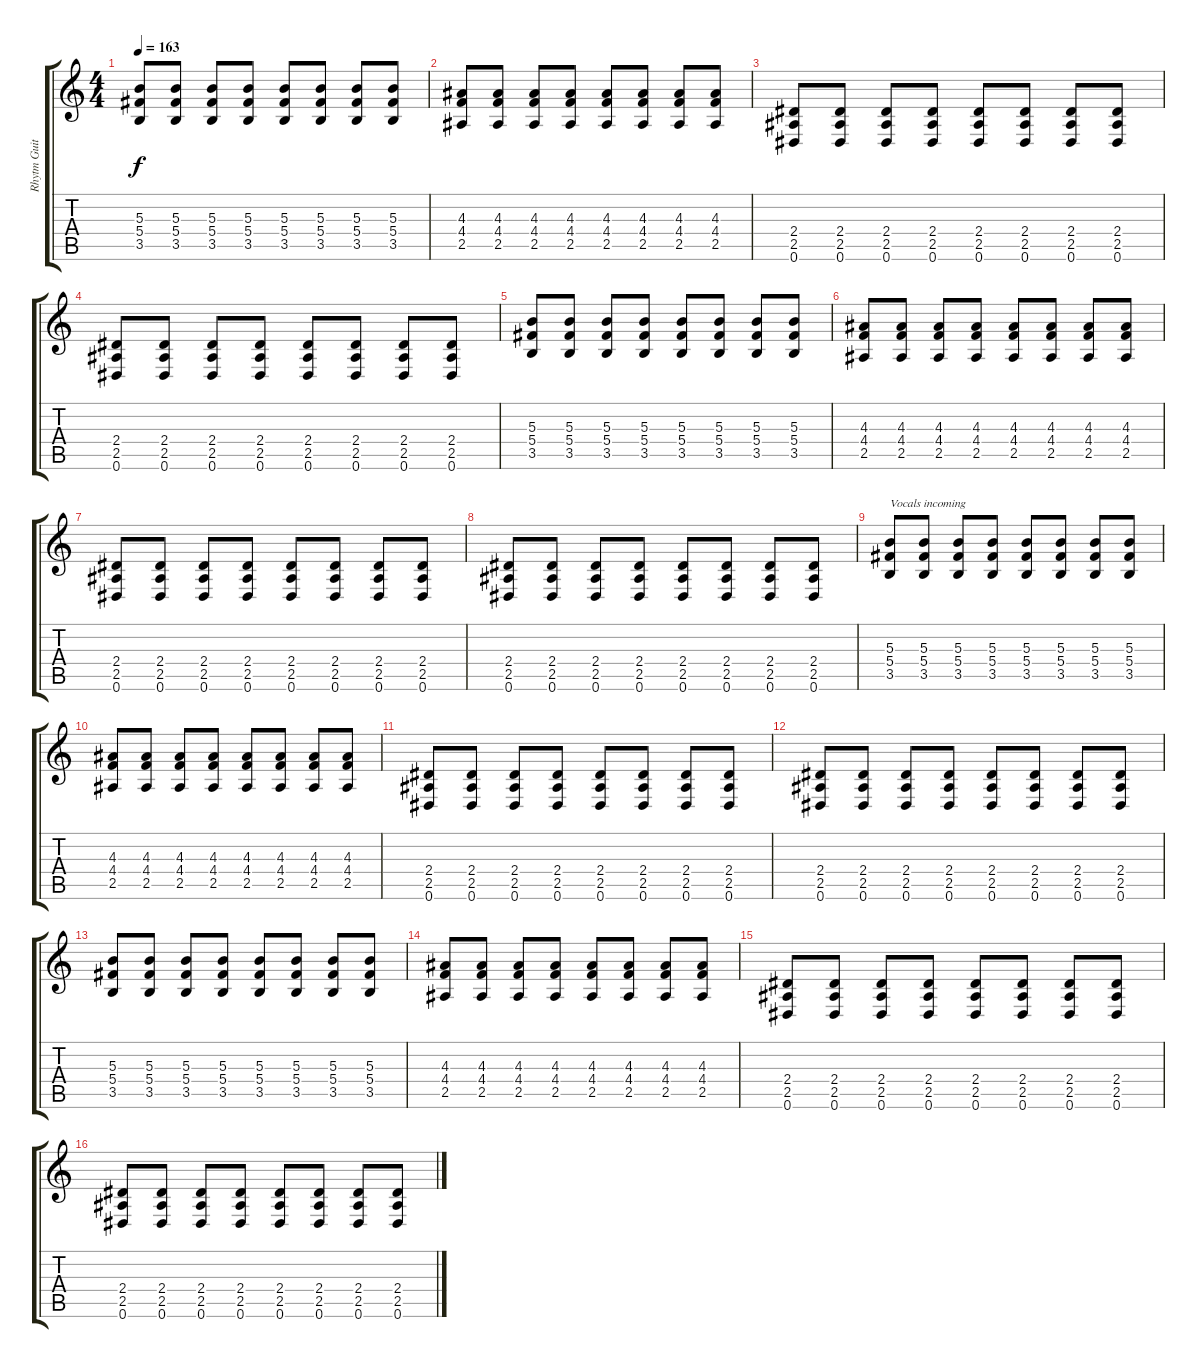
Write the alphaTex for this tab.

\track ("Rhytm Guitar" "Rhytm Guit") {instrument distortionguitar}
\staff {score tabs}
\tuning (Eb4 Bb3 Gb3 Db3 Ab2 Eb2) {hide}
\ts (4 4)
\tempo 163
\clef g2
\ks c
(5.3 5.4 3.5).8{dy f} (5.3 5.4 3.5).8 (5.3 5.4 3.5).8 (5.3 5.4 3.5).8 (5.3 5.4 3.5).8 (5.3 5.4 3.5).8 (5.3 5.4 3.5).8 (5.3 5.4 3.5).8 |
(4.3 4.4 2.5).8 (4.3 4.4 2.5).8 (4.3 4.4 2.5).8 (4.3 4.4 2.5).8 (4.3 4.4 2.5).8 (4.3 4.4 2.5).8 (4.3 4.4 2.5).8 (4.3 4.4 2.5).8 |
(2.4 2.5 0.6).8 (2.4 2.5 0.6).8 (2.4 2.5 0.6).8 (2.4 2.5 0.6).8 (2.4 2.5 0.6).8 (2.4 2.5 0.6).8 (2.4 2.5 0.6).8 (2.4 2.5 0.6).8 |
(2.4 2.5 0.6).8 (2.4 2.5 0.6).8 (2.4 2.5 0.6).8 (2.4 2.5 0.6).8 (2.4 2.5 0.6).8 (2.4 2.5 0.6).8 (2.4 2.5 0.6).8 (2.4 2.5 0.6).8 |
(5.3 5.4 3.5).8 (5.3 5.4 3.5).8 (5.3 5.4 3.5).8 (5.3 5.4 3.5).8 (5.3 5.4 3.5).8 (5.3 5.4 3.5).8 (5.3 5.4 3.5).8 (5.3 5.4 3.5).8 |
(4.3 4.4 2.5).8 (4.3 4.4 2.5).8 (4.3 4.4 2.5).8 (4.3 4.4 2.5).8 (4.3 4.4 2.5).8 (4.3 4.4 2.5).8 (4.3 4.4 2.5).8 (4.3 4.4 2.5).8 |
(2.4 2.5 0.6).8 (2.4 2.5 0.6).8 (2.4 2.5 0.6).8 (2.4 2.5 0.6).8 (2.4 2.5 0.6).8 (2.4 2.5 0.6).8 (2.4 2.5 0.6).8 (2.4 2.5 0.6).8 |
(2.4 2.5 0.6).8 (2.4 2.5 0.6).8 (2.4 2.5 0.6).8 (2.4 2.5 0.6).8 (2.4 2.5 0.6).8 (2.4 2.5 0.6).8 (2.4 2.5 0.6).8 (2.4 2.5 0.6).8 |
(5.3 5.4 3.5).8{txt "Vocals incoming"} (5.3 5.4 3.5).8 (5.3 5.4 3.5).8 (5.3 5.4 3.5).8 (5.3 5.4 3.5).8 (5.3 5.4 3.5).8 (5.3 5.4 3.5).8 (5.3 5.4 3.5).8 |
(4.3 4.4 2.5).8 (4.3 4.4 2.5).8 (4.3 4.4 2.5).8 (4.3 4.4 2.5).8 (4.3 4.4 2.5).8 (4.3 4.4 2.5).8 (4.3 4.4 2.5).8 (4.3 4.4 2.5).8 |
(2.4 2.5 0.6).8 (2.4 2.5 0.6).8 (2.4 2.5 0.6).8 (2.4 2.5 0.6).8 (2.4 2.5 0.6).8 (2.4 2.5 0.6).8 (2.4 2.5 0.6).8 (2.4 2.5 0.6).8 |
(2.4 2.5 0.6).8 (2.4 2.5 0.6).8 (2.4 2.5 0.6).8 (2.4 2.5 0.6).8 (2.4 2.5 0.6).8 (2.4 2.5 0.6).8 (2.4 2.5 0.6).8 (2.4 2.5 0.6).8 |
(5.3 5.4 3.5).8 (5.3 5.4 3.5).8 (5.3 5.4 3.5).8 (5.3 5.4 3.5).8 (5.3 5.4 3.5).8 (5.3 5.4 3.5).8 (5.3 5.4 3.5).8 (5.3 5.4 3.5).8 |
(4.3 4.4 2.5).8 (4.3 4.4 2.5).8 (4.3 4.4 2.5).8 (4.3 4.4 2.5).8 (4.3 4.4 2.5).8 (4.3 4.4 2.5).8 (4.3 4.4 2.5).8 (4.3 4.4 2.5).8 |
(2.4 2.5 0.6).8 (2.4 2.5 0.6).8 (2.4 2.5 0.6).8 (2.4 2.5 0.6).8 (2.4 2.5 0.6).8 (2.4 2.5 0.6).8 (2.4 2.5 0.6).8 (2.4 2.5 0.6).8 |
(2.4 2.5 0.6).8 (2.4 2.5 0.6).8 (2.4 2.5 0.6).8 (2.4 2.5 0.6).8 (2.4 2.5 0.6).8 (2.4 2.5 0.6).8 (2.4 2.5 0.6).8 (2.4 2.5 0.6).8
